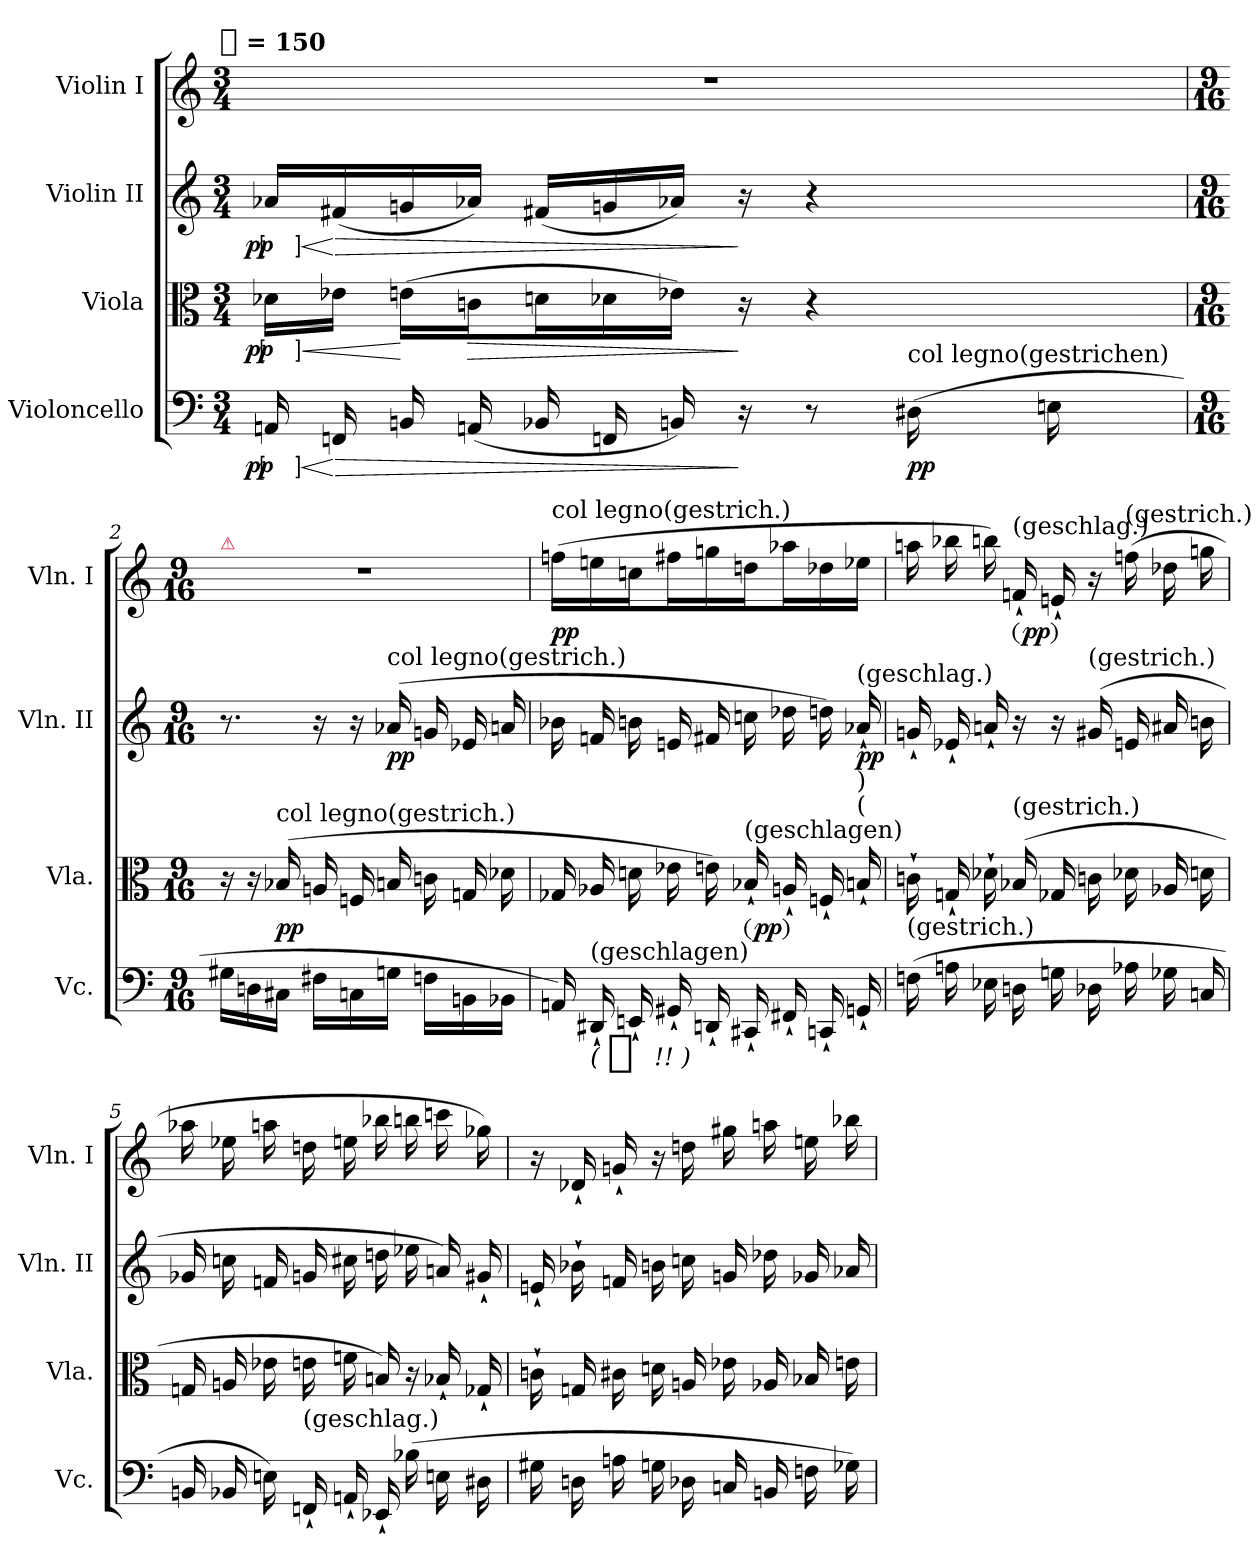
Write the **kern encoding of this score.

**kern	**dynam	**kern	**dynam	**kern	**dynam	**kern	**dynam
*part4	*part4	*part3	*part3	*part2	*part2	*part1	*part1
*staff4	*staff4	*staff3	*staff3	*staff2	*staff2	*staff1	*staff1
*I"Violoncello	*	*I"Viola	*	*I"Violin II	*	*I"Violin I	*
*I'Vc.	*	*I'Vla.	*	*I'Vln. II	*	*I'Vln. I	*
*clefF4	*	*clefC3	*	*clefG2	*	*clefG2	*
*k[]	*	*k[]	*	*k[]	*	*k[]	*
*C:	*	*C:	*	*C:	*	*C:	*
!!LO:TX:omd:t=[quarter] = 150
*M3/4	*	*M3/4	*	*M3/4	*	*M3/4	*
*MM150	*	*MM150	*	*MM150	*	*MM150	*
=1	=1	=1	=1	=1	=1	=1	=1
!	!LO:HP:b	!	!LO:HP:b	!	!LO:HP:b	!	!
!	!LO:DY:n=1:rj:ed=brack	!	!LO:DY:n=1:rj:ed=brack	!	!LO:DY:n=1:rj:ed=brack	!	!
16AAn	< pp	16d-XLL	< pp	16a-XiLL	< pp	4%3r	.
!	!LO:HP:n=1:b	!	!	!	!LO:HP:n=1:b	!	!
16FFn	[ >	16e-XiJJ	.	(16f#X	[ >	.	.
16BBni	.	(16enLL	[	16gn	.	.	.
!	!	!	!LO:HP:b	!	!	!	!
(16AAn	.	16cnJ	>	16a-XJJ)	.	.	.
16BB-X	.	16dnL	.	(16f#XLL	.	.	.
16FFn	.	16d-X	.	16gn	.	.	.
16BBn)	.	16e-XJJ)	.	16a-XJJ)	.	.	.
16r	]	16r	]	16r	]	.	.
8r	.	4r	.	4r	.	.	.
!LO:TX:a:t=col legno(gestrichen)	!	!	!	!	!	!	!
(16D#X	pp	.	.	.	.	.	.
16En	.	.	.	.	.	.	.
=2	=2	=2	=2	=2	=2	=2	=2
*M9/16	*	*M9/16	*	*M9/16	*	*M9/16	*
!	!	!	!	!	!	!LO:TX:a:color=crimson:t=⚠	!
16G#XLL	.	16r	.	8.r	.	16%9r	.
16Dn	.	16r	.	.	.	.	.
!	!	!LO:TX:a:t=col legno(gestrich.)	!	!	!	!	!
16C#XJJ	.	(16B-X	pp	.	.	.	.
16F#XLL	.	16An	.	16r	.	.	.
16Cn	.	16Fn	.	16r	.	.	.
!	!	!	!	!LO:TX:a:t=col legno(gestrich.)	!	!	!
16GnJJ	.	16Bn	.	(16a-X	pp	.	.
16FnLL	.	16cn	.	16gn	.	.	.
16BBn	.	16Gn	.	16e-X	.	.	.
16BB-XJJ	.	16d-X	.	16an	.	.	.
=3	=3	=3	=3	=3	=3	=3	=3
!	!	!	!	!	!	!LO:TX:a:t=col legno(gestrich.)	!
16AAn)	.	16G-X	.	16b-X	.	(16ffnLL	pp
!LO:TX:a:t=(geschlagen)	!	!	!	!	!	!	!
!	!LO:DY:t=( %s !! )	!	!	!	!	!	!
16DD#X`	ppp	16A-X	.	16fn	.	16een	.
16EEn`	.	16dn	.	16bn	.	16ccnJ	.
16GG#X`	.	16e-X	.	16en	.	16ff#XL	.
16DDn`	.	16en)	.	16f#X	.	16ggn	.
!	!	!LO:TX:a:t=(geschlagen)	!	!	!	!	!
!	!	!	!LO:DY:ed=paren	!	!	!	!
16CC#X`	.	16B-X`	pp	16ccn	.	16ddnJ	.
16FF#X`	.	16An`	.	16dd-X	.	16aa-XL	.
16CCn`	.	16Fn`	.	16ddn)	.	16dd-X	.
!	!	!	!	!LO:TX:b:t=)	!	!	!
!	!	!	!	!LO:TX:b:t=(	!	!	!
!	!	!	!	!LO:TX:a:t=(geschlag.)	!	!	!
16GGn`	.	16Bn`	.	16a-X`	pp	16ee-XJJ	.
=4	=4	=4	=4	=4	=4	=4	=4
!LO:TX:a:t=(gestrich.)	!	!	!	!	!	!	!
(16Fn	.	16cn`	.	16gn`	.	16aan	.
16An	.	16Gn`	.	16e-X`	.	16bb-X	.
16E-X	.	16d-X`	.	16an`	.	16bbn)	.
!	!	!	!	!	!	!LO:TX:a:t=(geschlag.)	!
!	!	!LO:TX:a:t=(gestrich.)	!	!	!	!	!
!	!	!	!	!	!	!	!LO:DY:ed=paren
16Dn	.	(16B-X	.	16r	.	16fn`	pp
16Gn	.	16G-X	.	16r	.	16en`	.
!	!	!	!	!LO:TX:a:t=(gestrich.)	!	!	!
16D-X	.	16cn	.	(16g#X	.	16r	.
!	!	!	!	!	!	!LO:TX:a:t=(gestrich.)	!
16A-X	.	16d-X	.	16en	.	(16ffn	.
16G-X	.	16A-X	.	16a#X	.	16dd-X	.
16Cn	.	16dn	.	16bn	.	16ggn	.
=5	=5	=5	=5	=5	=5	=5	=5
16BBn	.	16Gn	.	16g-X	.	16aa-X	.
16BB-X	.	16An	.	16ccn	.	16ee-X	.
16En)	.	16e-X	.	16fn	.	16aan	.
!LO:TX:a:t=(geschlag.)	!	!	!	!	!	!	!
16FFn`	.	16en	.	16gn	.	16ddn	.
16AAn`	.	16fn	.	16cc#X	.	16een	.
16EE-X`	.	16Bn)	.	16ddn	.	16bb-X	.
(16B-X	.	16r	.	16ee-X	.	16bbn	.
16En	.	16B-X`	.	16an)	.	16cccn	.
16D#X	.	16G-X`	.	16g#X`	.	16gg-X)	.
=6	=6	=6	=6	=6	=6	=6	=6
16G#X	.	16cn`	.	16en`	.	16r	.
16Dn	.	16Gn	.	16b-X`	.	16d-X`	.
16An	.	16c#X	.	16fn	.	16gn`	.
16Gn	.	16dn	.	16bn	.	16r	.
16D-X	.	16An	.	16ccn	.	16ddn	.
16Cn	.	16e-X	.	16gn	.	16gg#X	.
16BBn	.	16A-X	.	16dd-X	.	16aan	.
16Fn	.	16B-X	.	16g-X	.	16een	.
16G-X)	.	16en	.	16a-X	.	16bb-X	.
=	=	=	=	=	=	=	=
*-	*-	*-	*-	*-	*-	*-	*-
